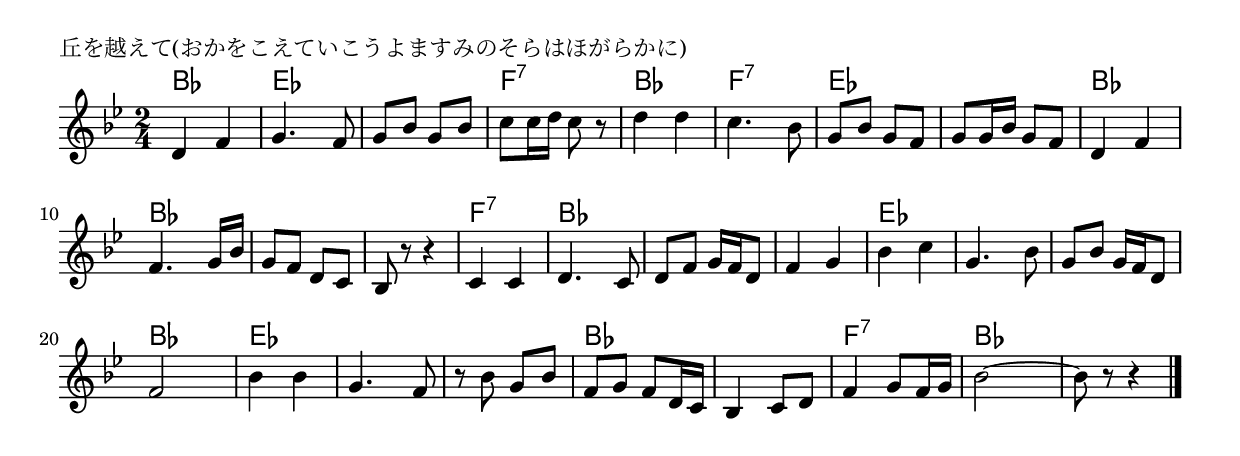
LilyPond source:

\version "2.18.2"

% 丘を越えて(おかをこえていこうよますみのそらはほがらかに)

\header {
piece = "丘を越えて(おかをこえていこうよますみのそらはほがらかに)"
}

melody =
\relative c' {
\key bes \major
\time 2/4
\set Score.tempoHideNote = ##t
\tempo 4=80
\numericTimeSignature
%
d4 f |
g4. f8 |
g bes g bes |
c c16 d c8 r |
d4 d |

c4. bes8 |
g bes g f |
g g16 bes g8 f |
d4 f |
f4. g16 bes |

g8 f d c |
bes r r4 |
c c |
d4. c8 |
d f g16 f d8 |

f4 g |
bes c |
g4. bes8 |
g bes g16 f d8 |
f2 |

bes4 bes |
g4. f8 |
r8 bes g bes |
f g f d16 c |
bes4 c8 d |

f4 g8 f16 g |
bes2~ |
bes8 r r4 |



\bar "|."
}
\score {
<<
\chords {
\set noChordSymbol = ""
\set chordChanges=##t
%%
bes4 bes es es es es f:7 f:7 bes bes
f:7 f:7 es es es es bes bes bes bes
bes bes bes bes f:7 f:7 bes bes bes bes
bes bes es es es es es es bes bes
es es es es es es bes bes bes bes
f:7 f:7 bes bes bes bes

}
\new Staff {\melody}
>>
\layout {
line-width = #190
indent = 0\mm
}
\midi {}
}